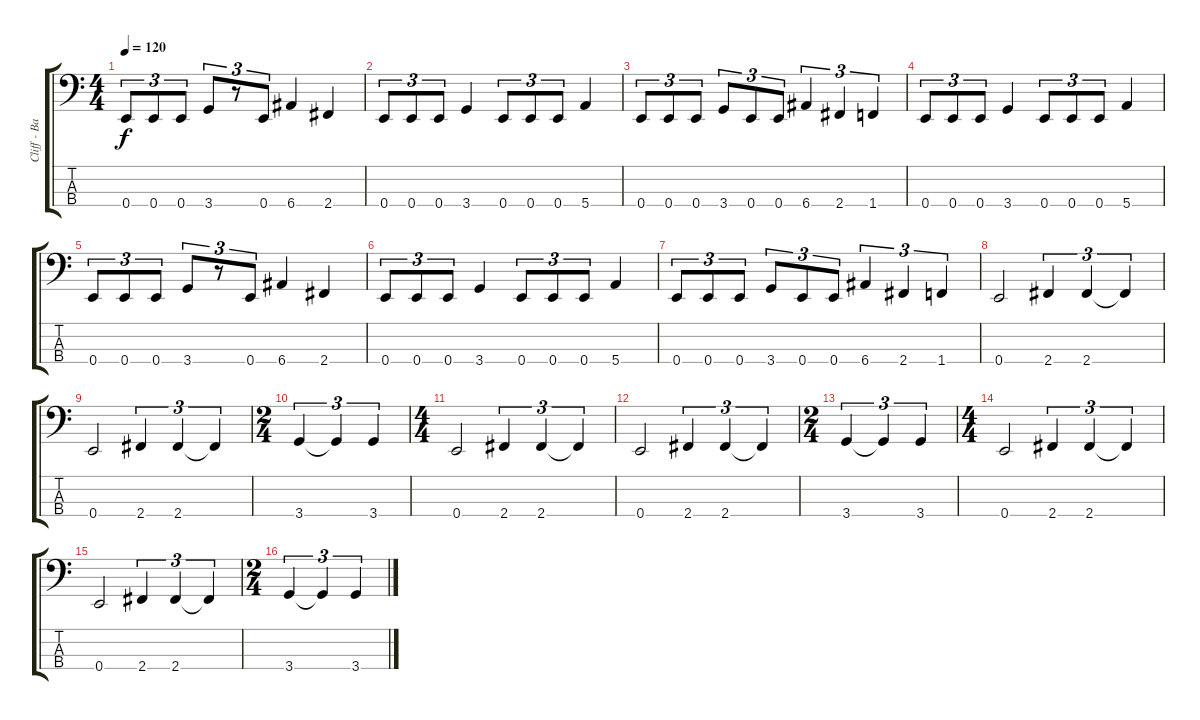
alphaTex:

\track ("Cliff - Bass" "Cliff - Ba") {instrument electricbassfinger}
\staff {score tabs}
\tuning (G2 D2 A1 E1) {hide}
\ts (4 4)
\tempo 120
\clef f4
\ks c
0.4.8{tu (3 2) dy f} 0.4.8{tu (3 2)} 0.4.8{tu (3 2)} 3.4.8{tu (3 2)} r.8{tu (3 2)} 0.4.8{tu (3 2)} 6.4.4 2.4.4 |
0.4.8{tu (3 2)} 0.4.8{tu (3 2)} 0.4.8{tu (3 2)} 3.4.4 0.4.8{tu (3 2)} 0.4.8{tu (3 2)} 0.4.8{tu (3 2)} 5.4.4 |
0.4.8{tu (3 2)} 0.4.8{tu (3 2)} 0.4.8{tu (3 2)} 3.4.8{tu (3 2)} 0.4.8{tu (3 2)} 0.4.8{tu (3 2)} 6.4.4{tu (3 2)} 2.4.4{tu (3 2)} 1.4.4{tu (3 2)} |
0.4.8{tu (3 2)} 0.4.8{tu (3 2)} 0.4.8{tu (3 2)} 3.4.4 0.4.8{tu (3 2)} 0.4.8{tu (3 2)} 0.4.8{tu (3 2)} 5.4.4 |
0.4.8{tu (3 2)} 0.4.8{tu (3 2)} 0.4.8{tu (3 2)} 3.4.8{tu (3 2)} r.8{tu (3 2)} 0.4.8{tu (3 2)} 6.4.4 2.4.4 |
0.4.8{tu (3 2)} 0.4.8{tu (3 2)} 0.4.8{tu (3 2)} 3.4.4 0.4.8{tu (3 2)} 0.4.8{tu (3 2)} 0.4.8{tu (3 2)} 5.4.4 |
0.4.8{tu (3 2)} 0.4.8{tu (3 2)} 0.4.8{tu (3 2)} 3.4.8{tu (3 2)} 0.4.8{tu (3 2)} 0.4.8{tu (3 2)} 6.4.4{tu (3 2)} 2.4.4{tu (3 2)} 1.4.4{tu (3 2)} |
0.4.2 2.4.4{tu (3 2)} 2.4.4{tu (3 2)} 2.4{t}.4{tu (3 2)} |
0.4.2 2.4.4{tu (3 2)} 2.4.4{tu (3 2)} 2.4{t}.4{tu (3 2)} |
\ts (2 4)
3.4.4{tu (3 2)} 3.4{t}.4{tu (3 2)} 3.4.4{tu (3 2)} |
\ts (4 4)
0.4.2 2.4.4{tu (3 2)} 2.4.4{tu (3 2)} 2.4{t}.4{tu (3 2)} |
0.4.2 2.4.4{tu (3 2)} 2.4.4{tu (3 2)} 2.4{t}.4{tu (3 2)} |
\ts (2 4)
3.4.4{tu (3 2)} 3.4{t}.4{tu (3 2)} 3.4.4{tu (3 2)} |
\ts (4 4)
0.4.2 2.4.4{tu (3 2)} 2.4.4{tu (3 2)} 2.4{t}.4{tu (3 2)} |
0.4.2 2.4.4{tu (3 2)} 2.4.4{tu (3 2)} 2.4{t}.4{tu (3 2)} |
\ts (2 4)
3.4.4{tu (3 2)} 3.4{t}.4{tu (3 2)} 3.4.4{tu (3 2)}
